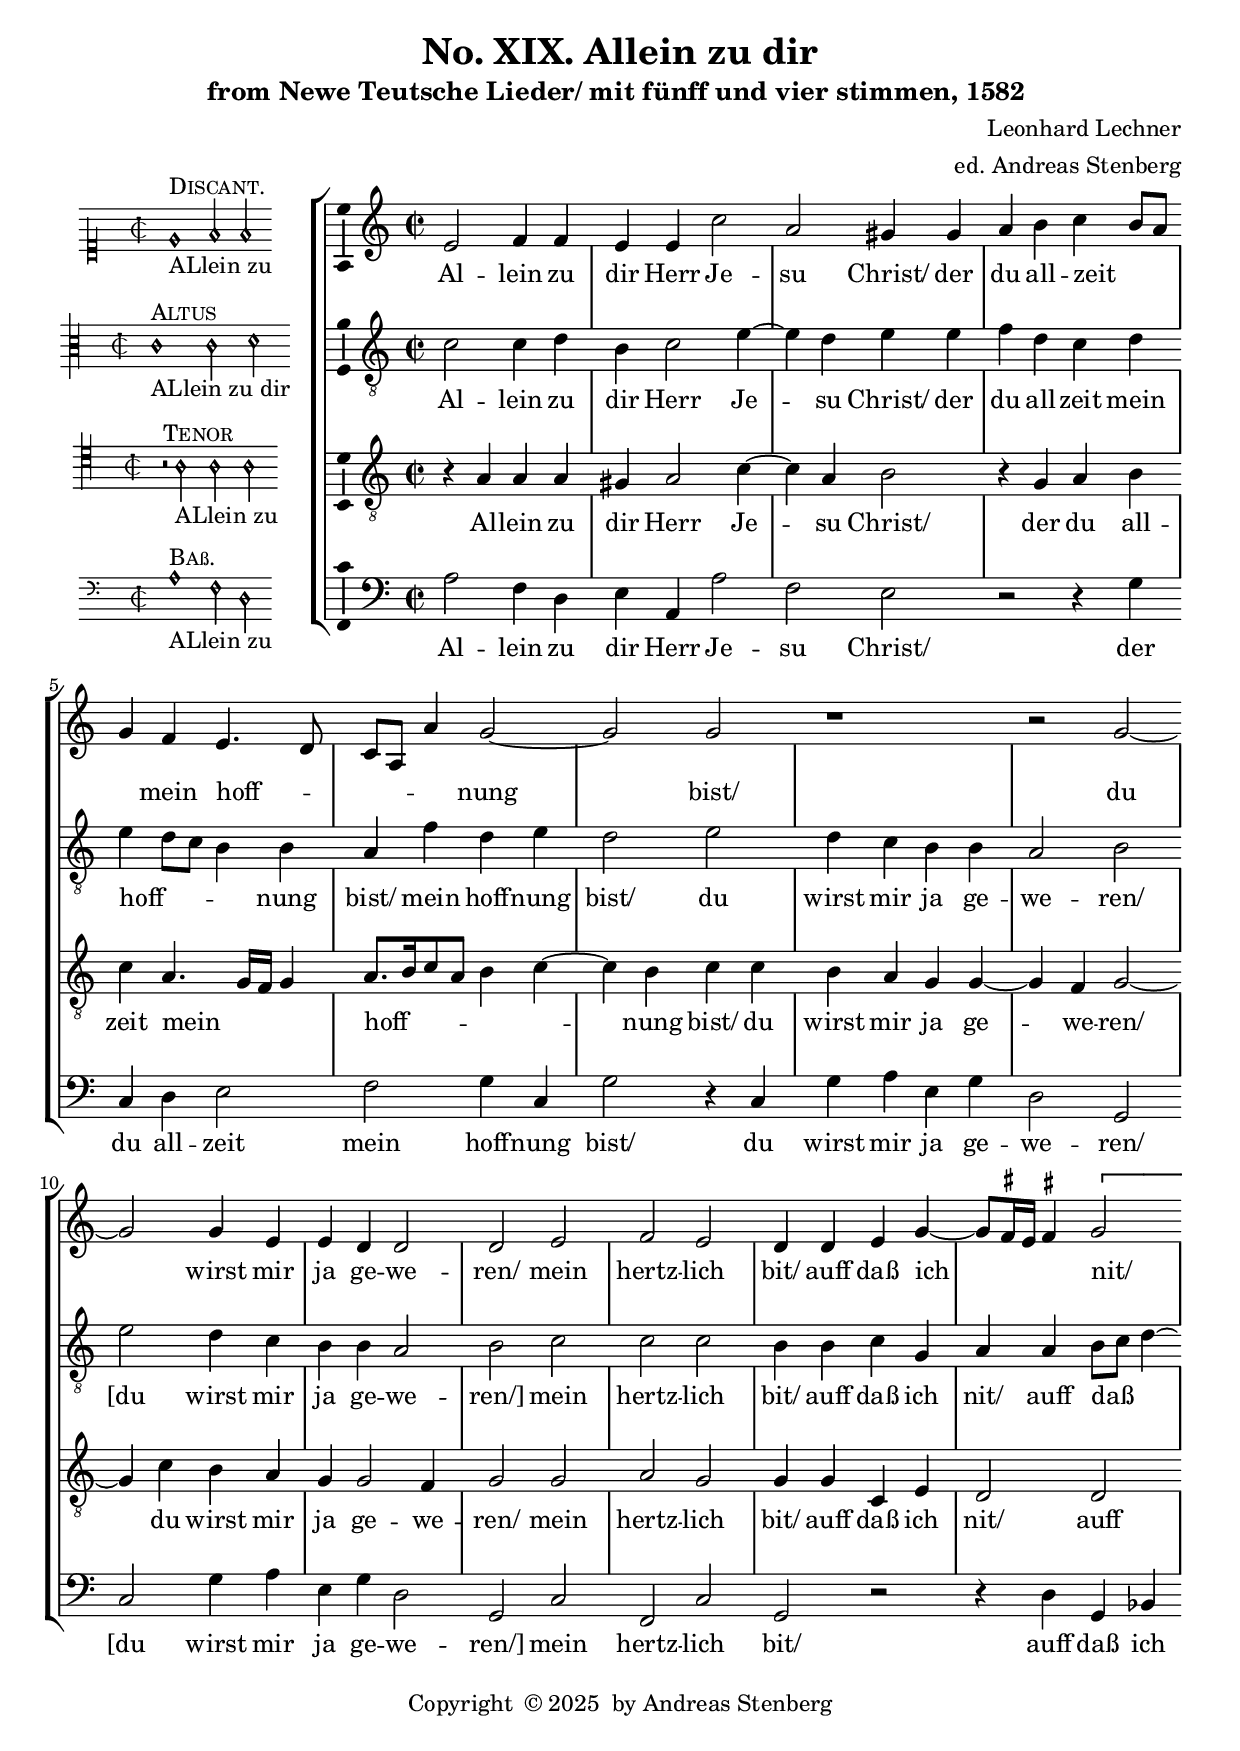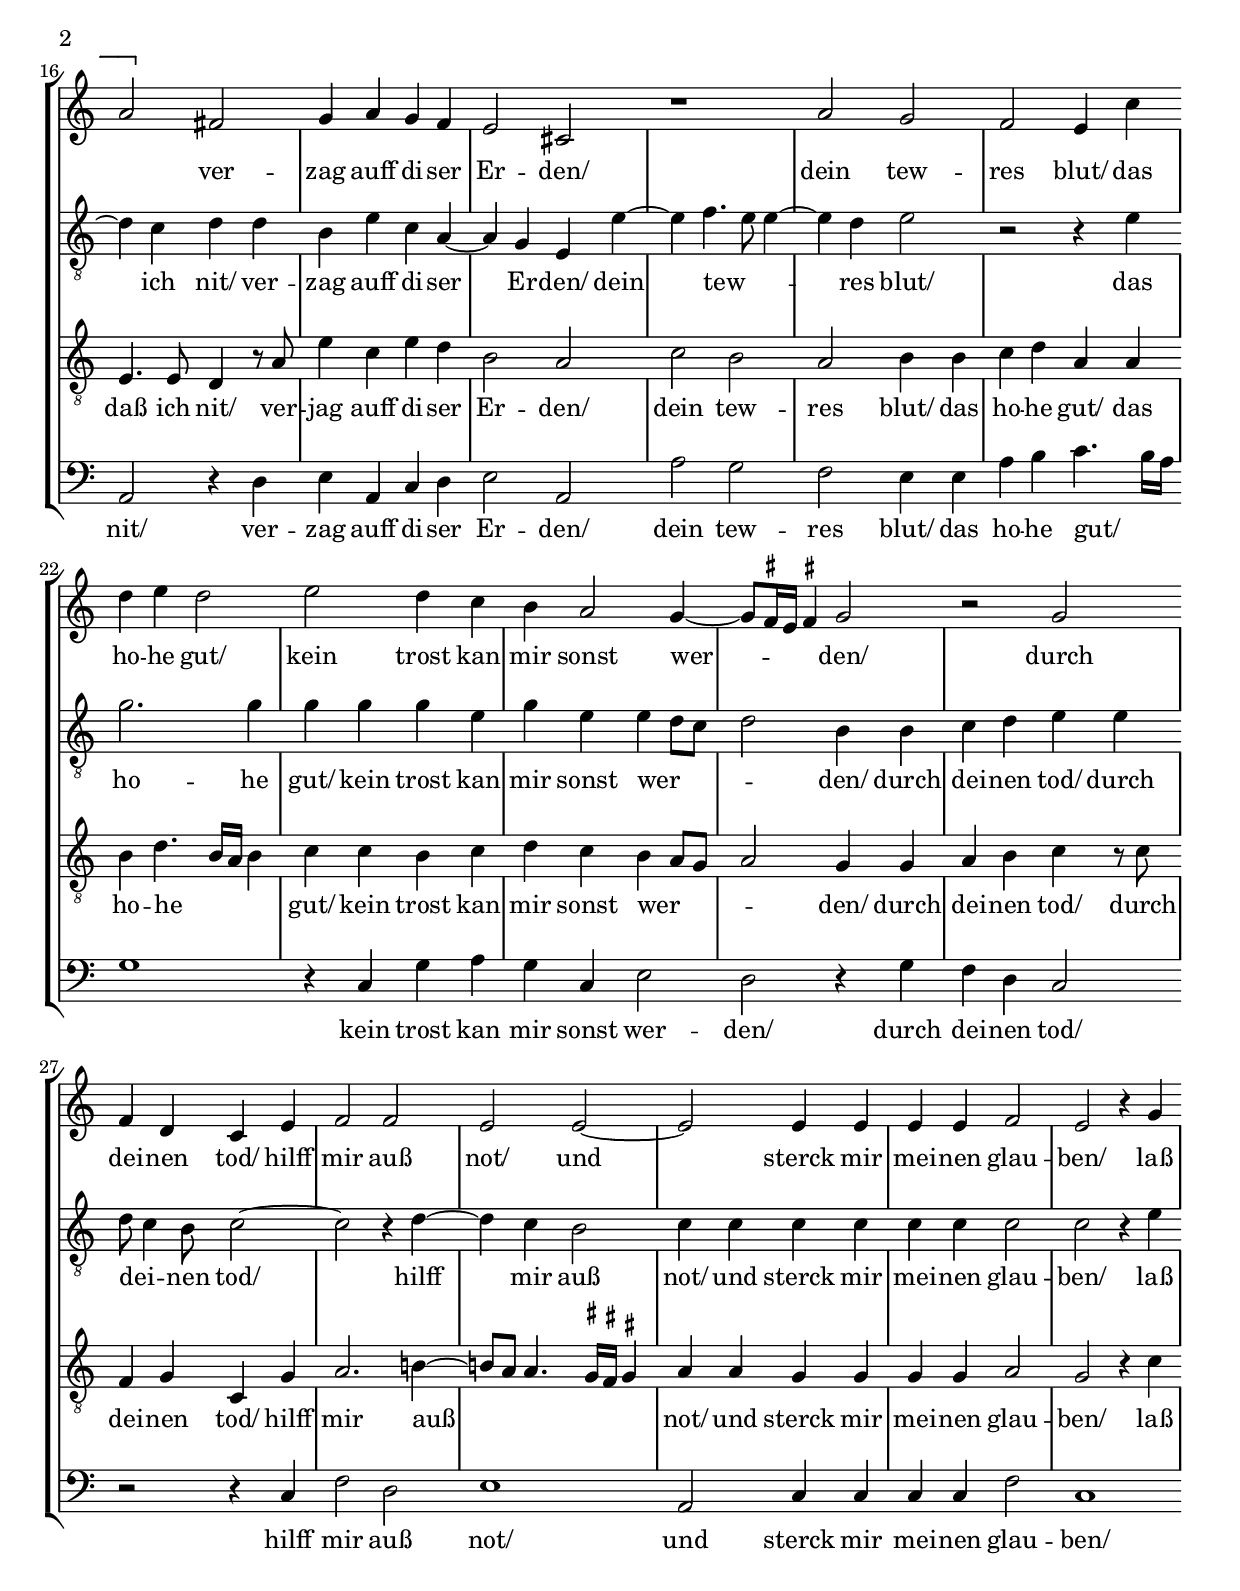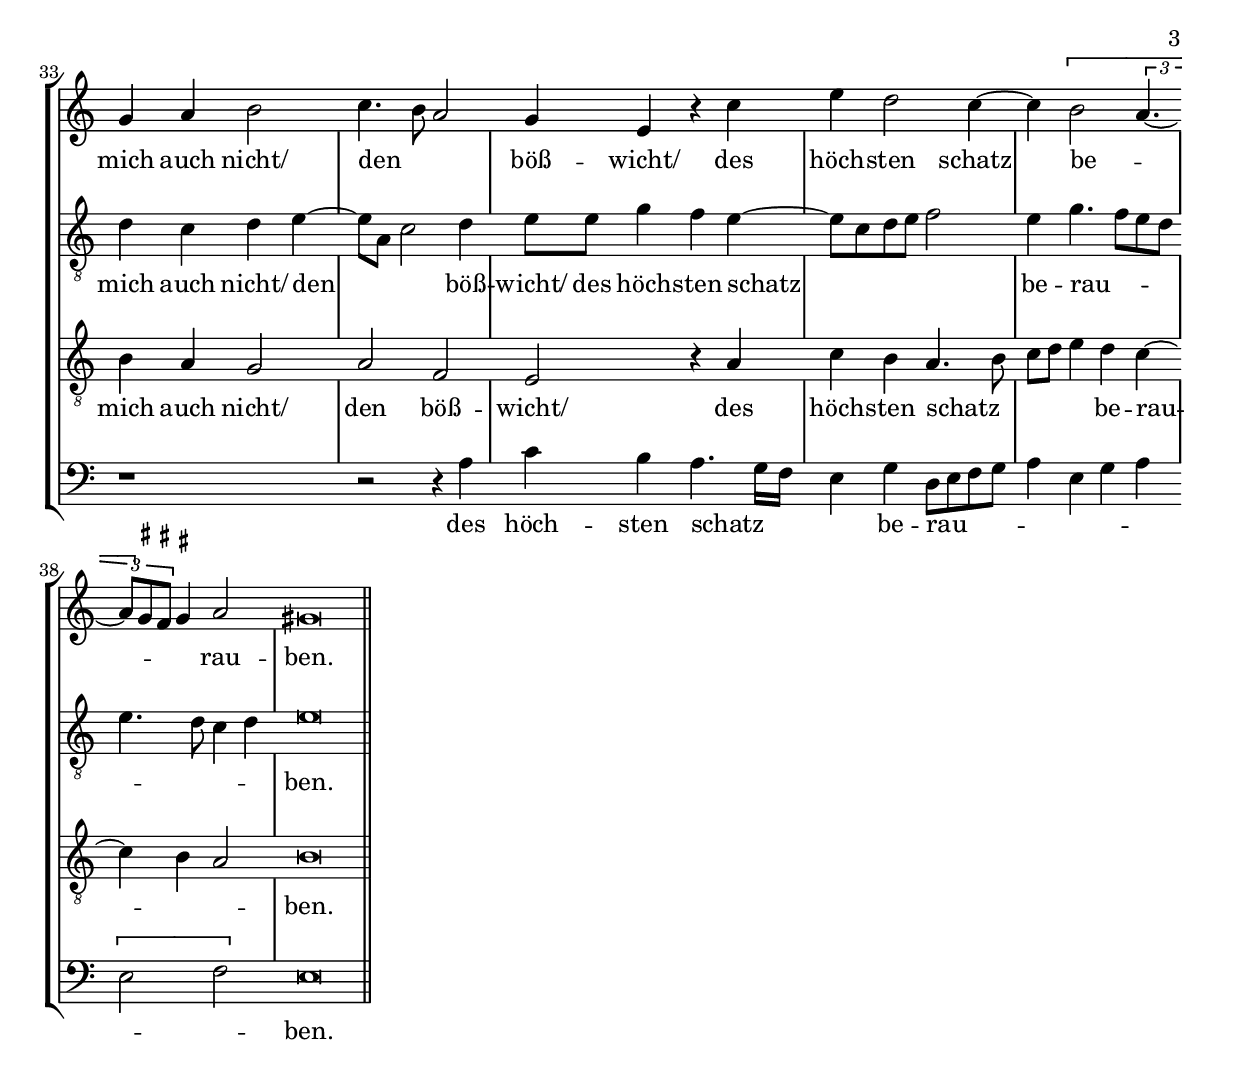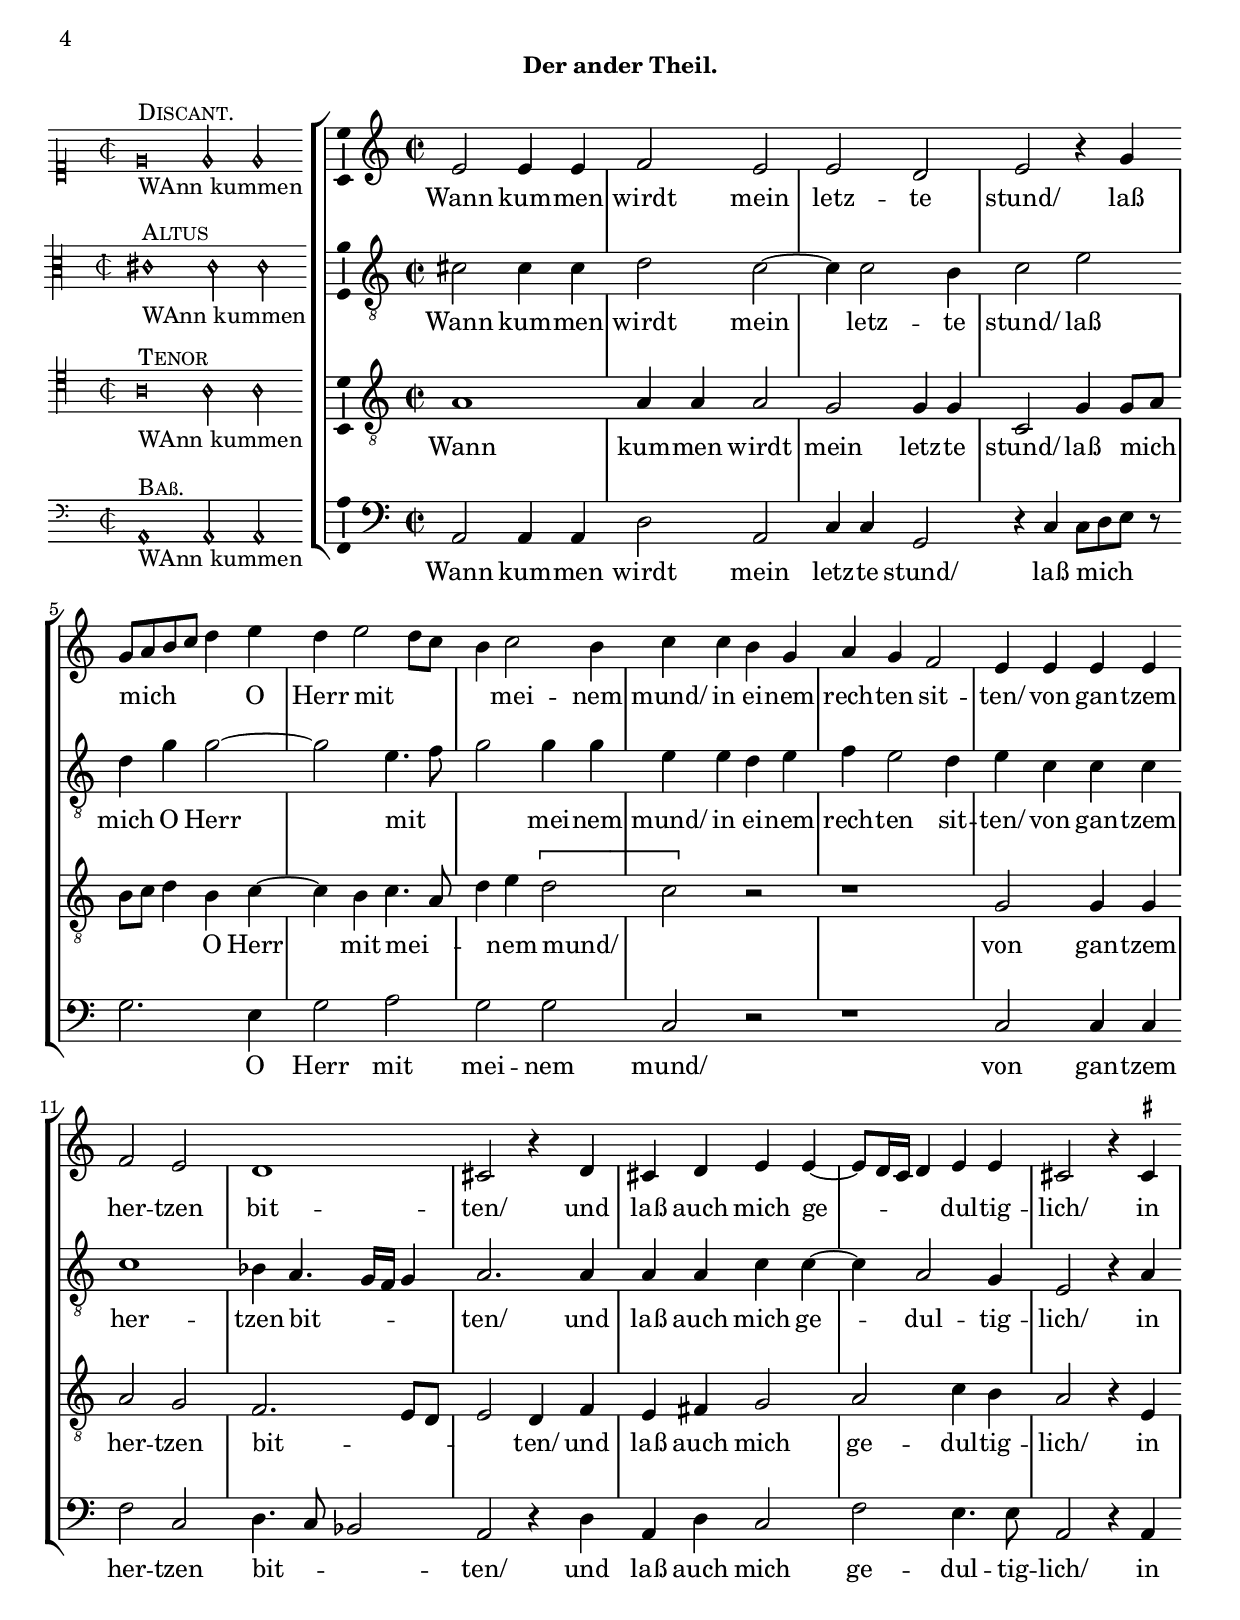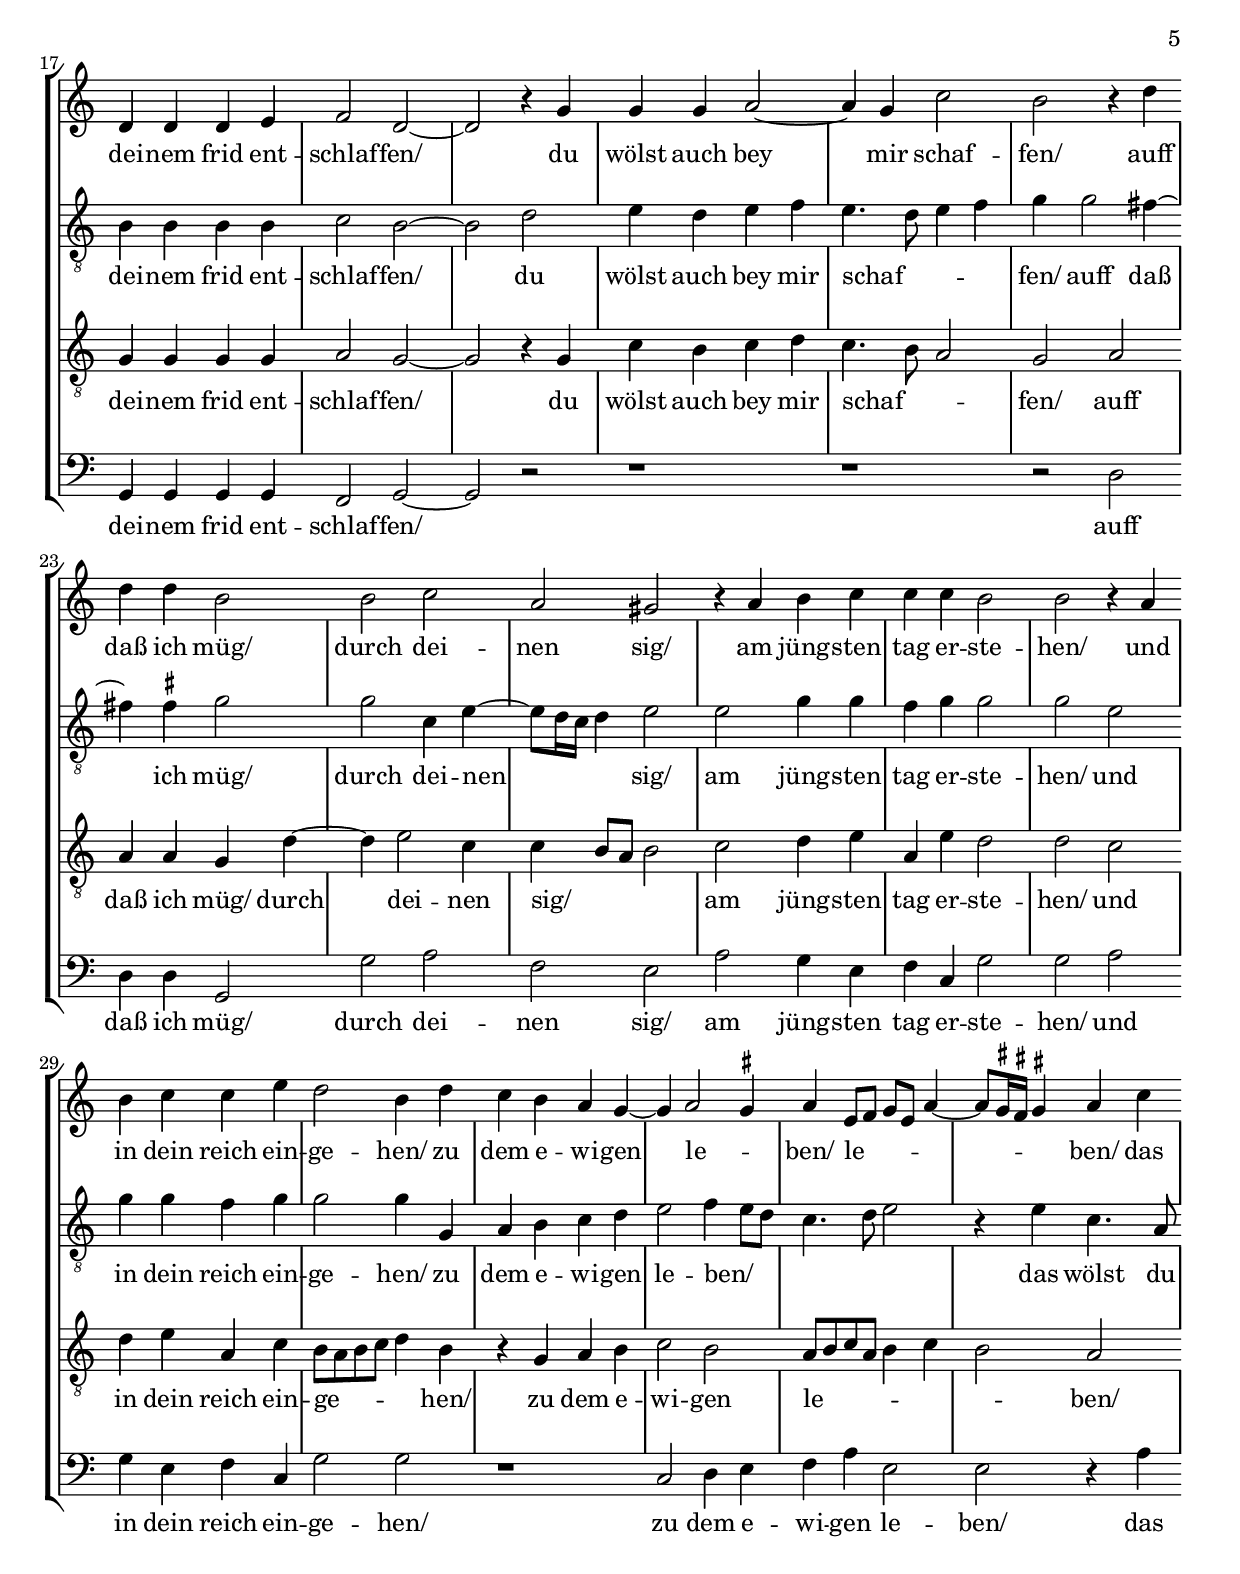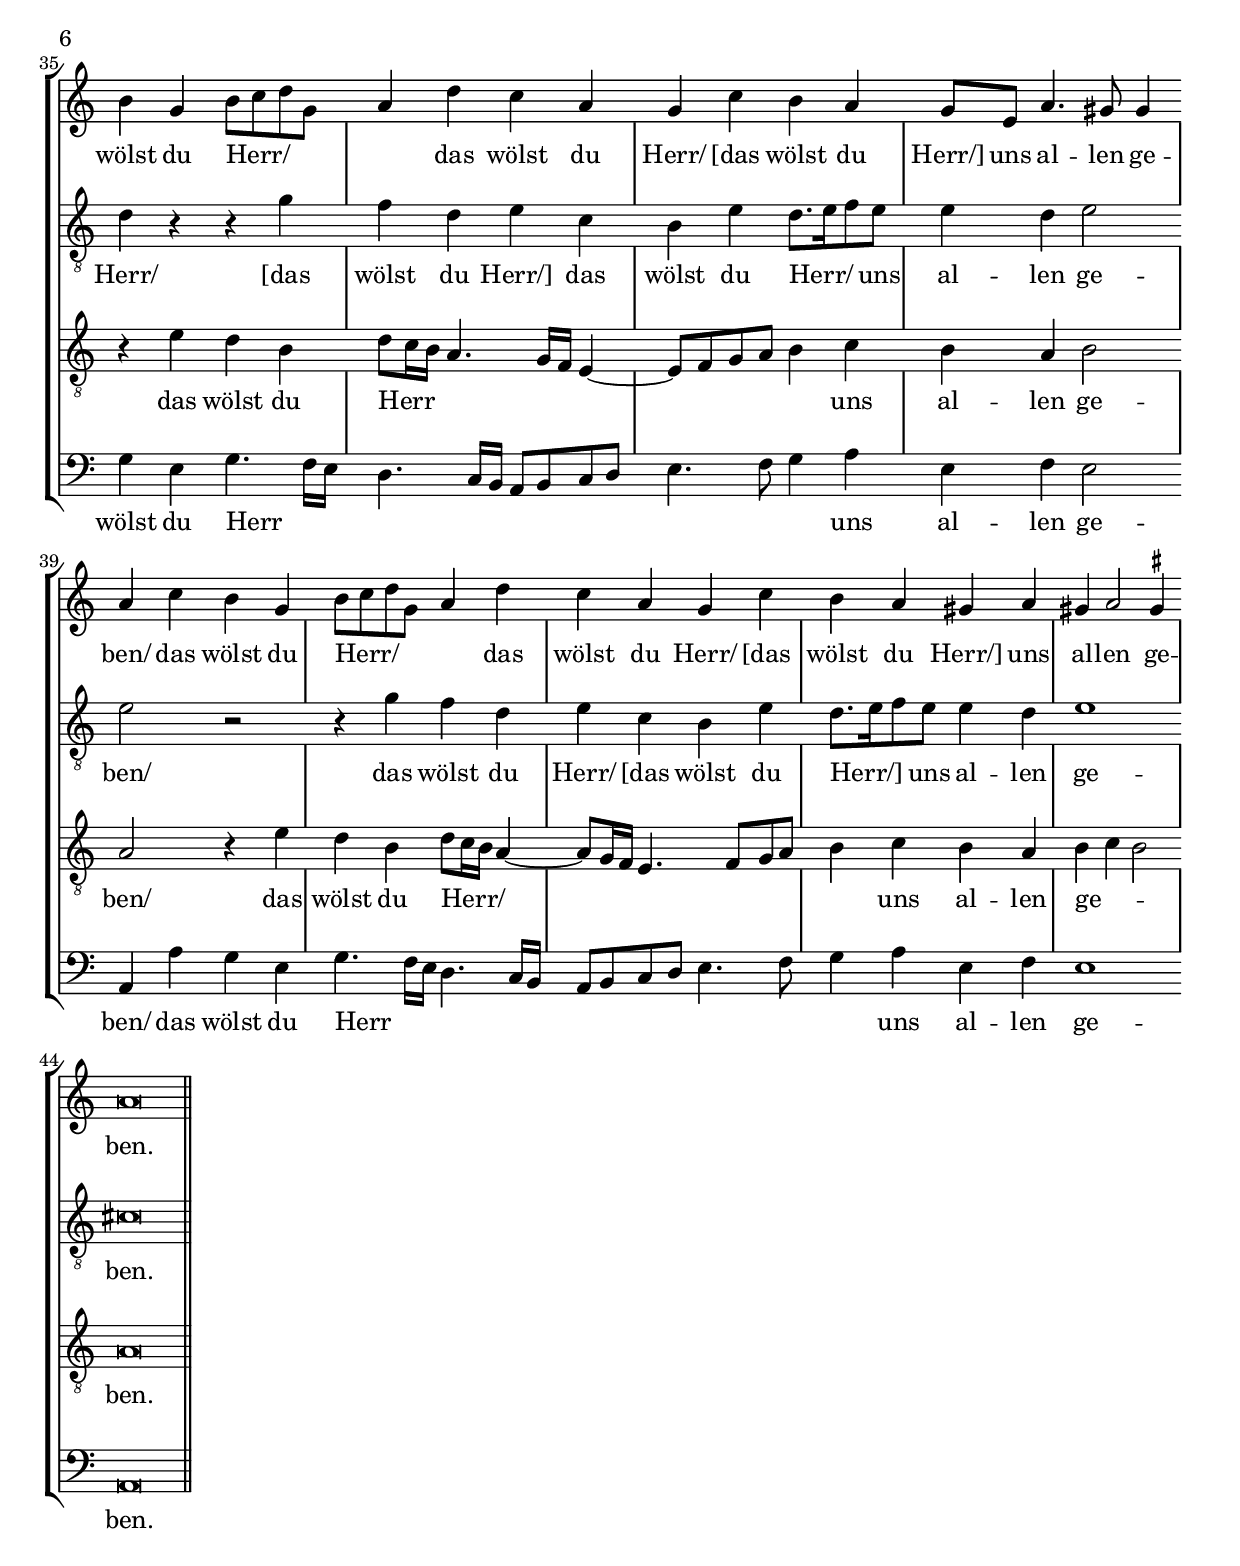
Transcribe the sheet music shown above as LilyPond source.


%%%%%%%%%%%%%%%%%%%%%%%%%%%%%%%%%%%%%%%%%%%%%%%%%%%%%%%%%%%%%%%%%%%
% This is a template based on the usual four part choir templater %
% where the voices have common lyrics at the the start but split  %
% to separate lyrics after a while.				  %
% This template is modyfied by AS from the one in the lilypond    %
% documentation.						  %
% This template is to be used for instance for fairly simple      %
% settings where the stanzas are set homophonicaly but twhere the %
% Chorus contains polyphony that require separate underlay for    %
% the different voices.						  %
%%%%%%%%%%%%%%%%%%%%%%%%%%%%%%%%%%%%%%%%%%%%%%%%%%%%%%%%%%%%%%%%%%%
\version "2.18.0"
\include "deutsch.ly"
#(append! supported-clefs '(("mensural-f3" . ("clefs.mensural.f" 0 0))))
#(append! supported-clefs '(("mensural-f1" . ("clefs.mensural.f" 4 0))))
#(append! supported-clefs '(("mensural-f2" . ("clefs.mensural.f" -2 0))))
#(append! supported-clefs '(("petrucci-g3" . ("clefs.petrucci.g" 0 1))))
#(append! supported-clefs '(("petrucci-c5" . ("clefs.petrucci.g" 5 5))))

#(define ((double-time-signature glyph a b) grob)
   (grob-interpret-markup grob
          (markup #:override '(baseline-skip . 2.5) #:number
                  (#:line ((markup (#:fontsize 4 #:musicglyph glyph))
                           (#:fontsize -1 #:column (a b)))))))

ficta = \once \set suggestAccidentals =##t

\header {
  title = \markup {
    \center-column {
      "No. XIX. Allein zu dir"
      \vspace #0.5
    }
  }
  subtitle =  "from Newe Teutsche Lieder/ mit fünff und vier stimmen, 1582 "
  composer = "Leonhard Lechner"
  arranger = "ed. Andreas Stenberg"
  poet = ""
  meter =""
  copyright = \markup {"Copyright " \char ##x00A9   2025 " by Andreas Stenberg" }
}
global = {
  \key c \major
}

sopMusic = \relative c' {

  \set Score.tempoHideNote = ##t
  \tempo 1 = 86
  \time 2/2
  %\set Timing.measureLength = #(ly:make-moment 4/2)
  \override Staff.BarLine.transparent = ##t
  e1 f2 f2
  e2 e2 c'1
  a1 gis2 gis2 
  a2 h2 c2( h4 a4 
  g2) f2 e2.( d4 
  c4 a4 a'2) g\breve
  g1
  
  r\breve
  r1 g\breve
  g2 e2 
  e2 d2 d1
  d1 e1 
  f1 e1 
  d2 d2 e2 g2.(
  \ficta fis8 e8 \ficta fis!2) \[g1(
  a1)\] fis1
  g2 a2 g2 f2
  e1 cis1
  r\breve
  
  a'1 g1
  f1 e2 c'2
  d2 e2 d1
  e1 d2 c2
  h2 a1 g2.(
  \ficta fis8 e8 \ficta fis!2) g1
  r1 g1
  f2 d2 c2 e2
  f1 f1 
  e1
  
  e\breve
  e2 e2
  e2 e2 f1
  e1 r2 g2
  g2 a2 h1
  c2.( h4 a1)
  g2 e2 r2 c'2
  e2 d1 c1
  \[h1( \times 2/3 { a1\] 
  \ficta gis4 \ficta fis4 }  \ficta gis!2) a1
  \cadenzaOn
  gis\longa
  \revert Staff.BarLine.transparent
  \bar "||"
  \cadenzaOff
}
sopWords = \lyricmode {
  Al -- lein zu dir Herr Je -- su Christ/
  der du all -- zeit mein hoff -- nung bist/
  du wirst mir ja ge -- we -- ren/
  mein hertz -- lich bit/ 
  auff daß ich nit/ 
  ver -- zag auff di -- ser Er -- den/
  dein tew -- res blut/
  das ho -- he gut/
  kein trost kan mir sonst wer -- den/
  durch dei -- nen tod/ 
  hilff mir auß not/
  und sterck mir mei -- nen glau -- ben/ 
  laß mich auch nicht/
  den böß -- wicht/
  des höch -- sten schatz be -- rau -- ben.
}

altoMusic = \relative c' {
  \clef "G_8"
  \override Staff.BarLine.transparent = ##t
  c1  c2 d2
  h2 c1 e1
  d2 e2 e2
  f2 d2 c2 d2
  e2( d4 c4 h2) h2 
  a2 f'2
  
  d2 e2
  d1 e1
  d2 c2 h2 h2
  a1 h1
  e1 d2 c2
  h2 h2 a1
  h1 c1
  c1 c1 
  h2 h2 c2 g2 a2 a2
  
  h4( c4 d1) 
  c2 d2 d2
  h2 e2 c2 a1
  g2 e2 e'1
  f2.( e4 e1)
  d2 e1 
  r1 r2 e2
  g1. g2
  g2 g2 g2 e2
  g2 e2
  
  e2( d4 c4 
  d1) h2 h2
  c2 d2 e2 e2
  d4( c2) h4 c\breve
  r2 d1
  c2 h1
  c2 c2 c2 c2
  c2 c2 c1
  c1
  
  r2 e2
  d2 c2 d2 e2.(
  a,4 c1) d2
  e4 e4 g2 f2 e2.(
  c4 d4 e4 f1)
  e2 g2.( f4 e4 d4 
  e2. d4 c2 d2)
  e\longa
  \revert Staff.BarLine.transparent
}
altoWords = \lyricmode {
  Al -- lein zu dir Herr Je -- su Christ/
  der du all -- zeit mein hoff -- nung bist/
  mein hoff -- nung bist/
  du wirst mir ja ge -- we -- ren/
  [du wirst mir ja ge -- we -- ren/]
  mein hertz -- lich bit/ 
  auff daß ich nit/ 
  auff daß ich nit/ 
  ver -- zag auff di -- ser Er -- den/
  dein tew -- res blut/
  das ho -- he gut/
  kein trost kan mir sonst wer -- den/
  durch dei -- nen tod/ 
  durch dei -- nen tod/ 
  hilff mir auß not/
  und sterck mir mei -- nen glau -- ben/ 
  laß mich auch nicht/
  den böß -- wicht/
  des höch -- sten schatz be -- rau -- ben. 
}

tenorMusic = \relative c' {
  \clef "G_8"
  \override Staff.BarLine.transparent = ##t
  r2 a2 a2 a2
  gis2 a1 c1
  a2 h1
  r2 g2 a2 h2
  c2 a2.( g8 f8 g2)
  a4.( h8 c4 a4 h2 c1)
  h2
  
  c2 c2 
  h2 a2 g2 g1
  f2 g1.
  c2 h2 a2
  g2 g1 f2
  g1 g1 
  a1 g1 
  g2 g2 c,2 e2
  d1 d1 
  e2. e4
  
  d2 r4 a'4
  e'2 c2 e2 d2
  h1 a1
  c1 h1
  a1 h2 h2
  c2 d2 a2 a2
  h2 d2.( h8 a8 h2)
  c2 c2  h2 c2
  d2 c2
  
  h2( a4 g4
  a1) g2 g2 
  a2 h2 c2 r4 c4
  f,2 g2 c,2 g'2
  a1. h!2.( 
  a4 a2. \ficta gis8 \ficta fis8 \ficta gis!2) 
  a2 a2 g2 g2
  g2 g2
  
  a1
  g1 r2 c2
  h2 a2 g1
  a1 f1
  e1 r2 a2
  c2 h2 a2.( h4
  c4 d4 e2) d2 c1(
  h2 a1)
  h\longa
   \revert Staff.BarLine.transparent
}
tenorWords = \lyricmode {
  Al -- lein zu dir Herr Je -- su Christ/
  der du all -- zeit mein hoff -- nung bist/
  du wirst mir ja ge -- we -- ren/
  du wirst mir ja ge -- we -- ren/
  mein hertz -- lich bit/ 
  auff daß ich nit/ 
  auff daß ich nit/ 
  ver -- jag auff di -- ser Er -- den/
  dein tew -- res blut/
  das ho -- he gut/
  das ho -- he gut/
  kein trost kan mir sonst wer -- den/
  durch dei -- nen tod/ 
  durch dei -- nen tod/ 
  hilff mir auß not/
  und sterck mir mei -- nen glau -- ben/ 
  laß mich auch nicht/
  den böß -- wicht/
  des höch -- sten schatz be -- rau -- ben. 
}

bassMusic = \relative c' {
  \override Staff.BarLine.transparent = ##t
  a1 f2 d2
  e2 a,2 a'1
  f1 e1 
  r1 r2 g2
  c,2 d2 e1
  f1 g2 c,2
  g'1 r2 c,2 
  g'2 a2
  
  e2 g2
  d1 g,1
  c1 g'2 a2
  e2 g2 d1
  g,1 c1
  f,1 c'1
  g1 r1
  r2 d'2 g,2 b2
  a1 r2 d2
  e2 a,2 c2 d2 
  e1 a,1 
  a'1 g1
  
  f1 e2 e2
  a2 h2 c2.( h8 a8 
  g\breve)
  r2 c,2 g'2 a2
  g2 c,2 e1
  d1 r2 g2 
  f2 d2 c1
  r1 r2 c2
  f1 d1 
  e\breve
  a,1 
  
  c2 c2
  c2 c2 f1
  c\breve 
  r\breve 
  r1 r2 a'2
  c2 h2 a2.( g8 f8 
  e2) g2 d4( e4 f4 g4
  a2 e2 g2 a2
  \[e1 f1)\]
  e\longa
  \revert Staff.BarLine.transparent
}
bassWords = \lyricmode {
  Al -- lein zu dir Herr Je -- su Christ/
  der du all -- zeit mein hoff -- nung bist/
  du wirst mir ja ge -- we -- ren/
  [du wirst mir ja ge -- we -- ren/]
  mein hertz -- lich bit/ 
  auff daß ich nit/ 
  ver -- zag auff di -- ser Er -- den/
  dein tew -- res blut/
  das ho -- he gut/
  kein trost kan mir sonst wer -- den/
  durch dei -- nen tod/ 
  hilff mir auß not/
  und sterck mir mei -- nen glau -- ben/ 
  des höch -- sten schatz be -- rau -- ben.
}

incipitDiscantus = \markup {
  \score {
    {
      %      \set Staff.instrumentName = #"Tenor "
      \override NoteHead.style = #'petrucci
      \override Rest.style = #'neomensural
      \override Staff.TimeSignature.style = #'mensural
      \cadenzaOn
      \clef "petrucci-c1"
      \key c \major
      \time 2/2

      e'1^\markup { \smallCaps"Discant."} _"ALlein zu"
      f'2 f'2
    }
    \layout {
      \context {
        \Voice
        \remove "Ligature_bracket_engraver"
        \consists "Mensural_ligature_engraver"
      }
      line-width = 4.5\cm
    }
  }
}


incipitAltus = \markup {
  \score {
    {
      %      \set Staff.instrumentName = #"Tenor "
      \override NoteHead.style = #'petrucci
      \override Rest.style = #'neomensural
      \override Staff.TimeSignature.style = #'mensural
      \cadenzaOn
      \clef "petrucci-c3"
      \key c \major
      \time 2/2
      c'1^\markup \smallCaps"Altus"
      _"ALlein zu dir" c'2 d'2
    }
    \layout {
      \context {
        \Voice
        \remove "Ligature_bracket_engraver"
        \consists "Mensural_ligature_engraver"
      }
      line-width = 4.5\cm
    }
  }
}


incipitTenor = \markup {
  \score {
    {
      %      \set Staff.instrumentName = #"Tenor "
      \override NoteHead.style = #'petrucci
      \override Rest.style = #'neomensural
      \override Staff.TimeSignature.style = #'mensural
      \cadenzaOn
      \clef "petrucci-c4"
      \key c \major
      \time 2/2
      a2 \rest ^\markup \smallCaps"Tenor"
      a2_"ALlein zu" a2 a2 
    }
    \layout {
      \context {
        \Voice
        \remove "Ligature_bracket_engraver"
        \consists "Mensural_ligature_engraver"
      }
      line-width = 5.0\cm
    }
  }
}

incipitBassus = \markup {
  \score {
    {
      %      \set Staff.instrumentName = #"Tenor "
      \override NoteHead.style = #'petrucci
      \override Rest.style = #'neomensural
      \override Staff.TimeSignature.style = #'mensural
      \cadenzaOn
      \clef "mensural-f"
      \key c \major
      \time 2/2
      a1^\markup \smallCaps"Baß."
       _"ALlein zu"
      f2 d2
    }
    \layout {
      \context {
        \Voice
        \remove "Ligature_bracket_engraver"
        \consists "Mensural_ligature_engraver"
      }
      line-width = 4.5\cm
    }
  }
}


\score {
  \shiftDurations #1 #0
  <<
    \new StaffGroup \with {
      \override VerticalAxisGroup.staff-staff-spacing = #'((basic-distance . 12))
    } <<
      \new Staff = treble <<
        \set Staff.instrumentName = \incipitDiscantus
        \new Voice = "sopranos" {
          \set  Staff.midiInstrument ="choir aahs"
          %	\voiceOne
          << \global \sopMusic >>
        }
      >>
      \new Lyrics = sopranos { s1 }

      \new Staff = "medius" <<
        \set Staff.instrumentName = \incipitAltus

        \new Voice = "altos" {
          %	\voiceTwo
          \set  Staff.midiInstrument ="choir aahs"
          << \global \altoMusic >>
        }
      >>

      \new Lyrics = "altos" { s1 }
      
      \new Staff = tenors <<
        \set Staff.instrumentName = \incipitTenor

        \clef "treble"
        \new Voice = "tenors" {
          \set  Staff.midiInstrument ="choir aahs"
          %	\voiceOne
          << \global \tenorMusic >>
        }
      >>
      \new Lyrics = "tenors" { s1 }
      
      \new Staff ="basses" {
        \set Staff.instrumentName = \incipitBassus

        \new Voice = "basses" {
          \set  Staff.midiInstrument ="choir aahs"
          \clef "bass"
          %	\voiceTwo
          << \global \bassMusic >>
        }
      }
    >>
    \new Lyrics = basses { s1 }

    \context Lyrics = sopranos \lyricsto sopranos \sopWords
    
    \context Lyrics = altos \lyricsto altos \altoWords
    
    \context Lyrics = tenors \lyricsto tenors \tenorWords
        
    \context Lyrics = basses \lyricsto basses \bassWords
  >>
  \layout {
      \context {
    \Lyrics
    \name AltLyrics
    \alias Lyrics
    \override StanzaNumber.font-series = #'medium
    \override LyricText.font-shape = #'italic
    \override LyricText.color = #(x11-color 'grey20)
  }
  \context {
    \StaffGroup
    \accepts AltLyrics
  }

    \context {
      \Score
      % no bars in staves
      %      \override BarLine.transparent = ##t

    }
    % the next three instructions keep the lyrics between the bar lines
    \context {
      \Lyrics
      \consists "Bar_engraver"
      \override BarLine.transparent = ##t
    }
    \context {
      \StaffGroup
      \consists "Separating_line_group_engraver"
    }
    \context {
      \Voice
      % no slurs
      \override Slur.transparent = ##t
      % Comment in the below "\remove" command to allow line
      % breaking also at those barlines where a note overlaps
      % into the next bar.  The command is commented out in this
      % short example score, but especially for large scores, you
      % will typically yield better line breaking and thus improve
      % overall spacing if you comment in the following command.
      %\remove "Forbid_line_break_engraver"
      \remove Note_heads_engraver
      \consists Completion_heads_engraver
      \remove Rest_engraver
      \consists Completion_rest_engraver
      
      \consists Ambitus_engraver
    }
    indent = 4.5\cm
  }
%  \midi {}
}

%% Der ander Theil

IIglobal = {
  \key c \major
}

IIsopMusic = \relative c' {

  \set Score.tempoHideNote = ##t
  \tempo 1 = 86
  \time 2/2
  %\set Timing.measureLength = #(ly:make-moment 4/2)
  \override Staff.BarLine.transparent = ##t
  e1 e2 e2
  f1 e1
  e1 d1
  e1 r2 g2 
  g4( a4 h4 c4 d2) e2
  d2 e1( d4 c4 
  h2) c1 h2
  
  c2 c2 h2 g2
  a2 g2 f1
  e2 e2 e2 e2
  f1 e1 
  d\breve
  cis1 r2 d2
  cis2 d2 e2 e2.(
  d8 c8 d2) e2 e2
  cis1 r2 \ficta cis!2
  
  d2 d2 d2 e2
  f1 d\breve
  r2 g2
  g2 g2 a1. 
  g2 c1 
  h1 r2 d2
  d2 d2 h1
  h1 c1
  a1 gis1 
  r2 a2 h2 c2
  
  c2 c2 h1
  h1 r2 a2
  h2 c2 c2 e2
  d1 h2 d2
  c2 h2 a2 g1
  a1( \ficta gis2) 
  a2 e4( f4 g4 e4 a2.
  \ficta gis8 \ficta fis8 \ficta gis!2) a2 c2
  h2 g2 h4( c4 d4 g,4
  
  a2) d2 c2 a2
  g2 c2 h2 a2
  g4 e4 a2. gis4 gis2
  a2 c2 h2 g2 
  h4( c4 d4 g,4 a2) d2 
  c2 a2 g2 c2 
  h2 a2 gis2 a2
  gis2 a1 \ficta gis!2
  \cadenzaOn
  a\longa  
  \revert Staff.BarLine.transparent
  \bar "||"
  \cadenzaOff
}
IIsopWords = \lyricmode {
  Wann kum -- men wirdt mein letz -- te stund/
  laß mich  O Herr mit mei -- nem mund/
  in ei -- nem rech -- ten sit -- ten/ 
  von gan -- tzem her -- tzen bit -- ten/
  und laß auch mich ge -- dul -- tig -- lich/
  in dei -- nem frid ent -- schlaf -- fen/
  du wölst auch bey mir schaf -- fen/ 
  auff daß ich müg/
  durch dei -- nen sig/
  am jüng -- sten tag er -- ste -- hen/
  und in dein reich ein -- ge -- hen/
  zu dem e -- wi -- gen le -- ben/
  le -- ben/
  das wölst du Herr/
  das wölst du Herr/
  [das wölst du Herr/] 
  uns al -- len ge -- ben/
  das wölst du Herr/
  das wölst du Herr/
  [das wölst du Herr/] 
  uns al -- len ge -- ben.
}

IIaltoMusic = \relative c' {
  \clef "G_8"
  \override Staff.BarLine.transparent = ##t
  cis1 cis2 cis2
  d1 c1.
  c1 h2 c1
  e1 d2 g2
  g\breve 
  e2.( f4 g1)
  g2 g2 e2 e2 
  d2 e2
  
   f2 e1 d2
   e2 c2 c2 c2
   c\breve
   b2 a2.( g8 f8 g2)
   a1. a2 
   a2 a2 c2 c1
   a1 g2
   e1 r2 a2
   h2 h2 
   
   h2 h2
   c1 h\breve
   d1
   e2 d2 e2 f2
   e2.( d4 e2 f2)
   g2 g1 fis1
   \ficta fis2 g1 
   g1
   
   c,2 e2.(
   d8 c8 d2)
   e1 e1
   g2 g2
   
   f2 g2 
   g1 g1 
   e1 g2 g2
   f2 g2 g1
   g2 g,2 a2 h2 
   c2 d2 e1
   f2( e4 d4 c2. d4
   e1) r2 e2
   c2. a4 d2 r2
   r2 g2
   
   f2 d2 e2 c2
   h2 e2 d4.( e8 f4) e4
   e2 d2 e1
   e1 r1
   r2 g2 f2 d2
   e2 c2 h2 e2
   d4.( e8 f4) e4 e2 d2
   e\breve
   cis\longa
  \revert Staff.BarLine.transparent
}
IIaltoWords = \lyricmode {
  Wann kum -- men wirdt mein letz -- te stund/
  laß mich  O Herr mit mei -- nem mund/
  in ei -- nem rech -- ten sit -- ten/ 
  von gan -- tzem her -- tzen bit -- ten/
  und laß auch mich ge -- dul -- tig -- lich/
  in dei -- nem frid ent -- schlaf -- fen/
  du wölst auch bey mir schaf -- fen/ 
  auff daß ich müg/
  durch dei -- nen sig/
  am jüng -- sten tag er -- ste -- hen/
  und in dein reich ein -- ge -- hen/
  zu dem e -- wi -- gen le -- ben/
  das wölst du Herr/
  [das wölst du Herr/] 
  das wölst du Herr/
  uns al -- len ge -- ben/
  das wölst du Herr/
  [das wölst du Herr/] 
  uns al -- len ge -- ben. 
}

IItenorMusic = \relative c' {
  \clef "G_8"
  \override Staff.BarLine.transparent = ##t
  a\breve 
  a2 a2 a1
  g1 g2 g2 
  c,1 g'2 g4( a4 
  h4 c4 d2) h2 c1
  h2 c2.( a4 
  d2) e2 \[d1(
  c1)\]
  
  r1
  r\breve
  g1 g2 g2
  a1 g1
  f1.( e4 d4 
  e1) d2 f2
  e2 fis2 g1
  a1 c2 h2 
  a1 r2 e2
  g2 g2 g2 g2
  a1 g\breve
  r2 g2
  
  c2 h2 c2 d2 
  c2.( h4 a1) 
  g1 a1 
  a2 a2 g2 d'1
  e1 c2 
  c2( h4 a4 h1) 
  c1 d2 e2 
  a,2 e'2 d1
  d1 c1
  
  d2 e2 a,2 c2 
  h4( a4 h4 c4 d2) h2 
  r2 g2 a2 h2
  c1 h1 
  a4( h4 c4 a4 h2 c2 
  h1) a1 
  r2 e'2 d2 h2
  d4( c8 h8 a2. g8 f8 e2.
  f4 g4 a4
  
  h2) c2
  h2 a2 h1
  a1 r2 e'2
  d2 h2 d4( c8 h8 a2.
  g8 f8 e2. f4 g4 a4 
  h2) c2 h2 a2 
  h2( c2 h1)
  a\longa
  
   \revert Staff.BarLine.transparent
}
IItenorWords = \lyricmode {
  Wann kum -- men wirdt mein letz -- te stund/
  laß mich  O Herr mit mei -- nem mund/
  %in ei -- nem rech -- ten sit -- ten/ 
  von gan -- tzem her -- tzen bit -- ten/
  und laß auch mich ge -- dul -- tig -- lich/
  in dei -- nem frid ent -- schlaf -- fen/
  du wölst auch bey mir schaf -- fen/ 
  auff daß ich müg/
  durch dei -- nen sig/
  am jüng -- sten tag er -- ste -- hen/
  und in dein reich ein -- ge -- hen/
  zu dem e -- wi -- gen le -- ben/
  das wölst du Herr
  uns al -- len ge -- ben/
  das wölst du Herr/
  uns al -- len ge -- ben. 
}

IIbassMusic = \relative c {
  \override Staff.BarLine.transparent = ##t
  a1 a2 a2
  d1 a1
  c2 c2 g1
  r2 c2 c4( d4 e4 r4 
  g1.) e2
  g1 a1 
  g1 g1
  c,1
  
  r1
  r\breve
  c1 c2 c2
  f1 c1
  d2.( c4 b1)
  a1 r2 d2
  a2 d2 c1
  f1 e2. e4
  a,1 r2 a2
  g2 g2 g2 g2
  f1 g\breve
  r1
  
  r\longa
  r1 d'1
  d2 d2 g,1
  g'1 a1
  f1 e1 
  a1 g2 e2
  f2 c2 g'1
  g1 a1
  g2 e2 f2 c2
  g'1 g1
  r\breve
  c,1 d2 e2
  
  f2 a2 e1
  e1 r2 a2
  g2 e2 g2.( f8 e8
  d2. c8 h8 a4 h4 c4 d4 
  e2. f4 g2) a2
  e2 f2 e1
  a,2 a'2 g2 e2
  g2.( f8 e8
  
  d2. c8 h8
  a4 h4 c4 d4 e2. f4
  g2) a2 e2 f2 
  e\breve
  a,\longa
  
  \revert Staff.BarLine.transparent
}
IIbassWords = \lyricmode {
  Wann kum -- men wirdt mein letz -- te stund/
  laß mich  O Herr mit mei -- nem mund/
  %in ei -- nem rech -- ten sit -- ten/ 
  von gan -- tzem her -- tzen bit -- ten/
  und laß auch mich ge -- dul -- tig -- lich/
  in dei -- nem frid ent -- schlaf -- fen/
  %du wölst auch bey mir schaf -- fen/ 
  auff daß ich müg/
  durch dei -- nen sig/
  am jüng -- sten tag er -- ste -- hen/
  und in dein reich ein -- ge -- hen/
  zu dem e -- wi -- gen le -- ben/
  das wölst du Herr 
  uns al -- len ge -- ben/
  das wölst du Herr 
  uns al -- len ge -- ben.
}

incipitDiscantus = \markup {
  \score {
    {
      %      \set Staff.instrumentName = #"Tenor "
      \override NoteHead.style = #'petrucci
      \override Rest.style = #'neomensural
      \override Staff.TimeSignature.style = #'mensural
      \cadenzaOn
      \clef "petrucci-c1"
      \key c \major
      \time 2/2

      e'\breve^\markup { \smallCaps"Discant."} _"WAnn kummen"
      e'2 e'2 
    }
    \layout {
      \context {
        \Voice
        \remove "Ligature_bracket_engraver"
        \consists "Mensural_ligature_engraver"
      }
      line-width = 4.5\cm
    }
  }
}


incipitAltus = \markup {
  \score {
    {
      %      \set Staff.instrumentName = #"Tenor "
      \override NoteHead.style = #'petrucci
      \override Rest.style = #'neomensural
      \override Staff.TimeSignature.style = #'mensural
      \cadenzaOn
      \clef "petrucci-c3"
      \key c \major
      \time 2/2
      cis'1^\markup \smallCaps"Altus"
      _"WAnn kummen" cis'2 cis'2
    }
    \layout {
      \context {
        \Voice
        \remove "Ligature_bracket_engraver"
        \consists "Mensural_ligature_engraver"
      }
      line-width = 4.5\cm
    }
  }
}


incipitTenor = \markup {
  \score {
    {
      %      \set Staff.instrumentName = #"Tenor "
      \override NoteHead.style = #'petrucci
      \override Rest.style = #'neomensural
      \override Staff.TimeSignature.style = #'mensural
      \cadenzaOn
      \clef "petrucci-c4"
      \key c \major
      \time 2/2
      a\breve ^\markup \smallCaps"Tenor"
      _"WAnn kummen" a2 a2 
    }
    \layout {
      \context {
        \Voice
        \remove "Ligature_bracket_engraver"
        \consists "Mensural_ligature_engraver"
      }
      line-width = 5.0\cm
    }
  }
}

incipitBassus = \markup {
  \score {
    {
      %      \set Staff.instrumentName = #"Tenor "
      \override NoteHead.style = #'petrucci
      \override Rest.style = #'neomensural
      \override Staff.TimeSignature.style = #'mensural
      \cadenzaOn
      \clef "mensural-f"
      \key c \major
      \time 2/2
      a,1^\markup \smallCaps"Baß."
      _"WAnn kummen"
      a,2 a,2
    }
    \layout {
      \context {
        \Voice
        \remove "Ligature_bracket_engraver"
        \consists "Mensural_ligature_engraver"
      }
      line-width = 4.5\cm
    }
  }
}


\score {
  \shiftDurations #1 #0
  <<
    \new StaffGroup \with {
      \override VerticalAxisGroup.staff-staff-spacing = #'((basic-distance . 12))
    } <<
      \new Staff = treble <<
        \set Staff.instrumentName = \incipitDiscantus
        \new Voice = "sopranos" {
          \set  Staff.midiInstrument ="choir aahs"
          %	\voiceOne
          << \IIglobal \IIsopMusic >>
        }
      >>
      \new Lyrics = sopranos { s1 }

      \new Staff = "medius" <<
        \set Staff.instrumentName = \incipitAltus

        \new Voice = "altos" {
          %	\voiceTwo
          \set  Staff.midiInstrument ="choir aahs"
          << \IIglobal \IIaltoMusic >>
        }
      >>

      \new Lyrics = "altos" { s1 }
      
      \new Staff = tenors <<
        \set Staff.instrumentName = \incipitTenor

        \clef "treble"
        \new Voice = "tenors" {
          \set  Staff.midiInstrument ="choir aahs"
          %	\voiceOne
          << \IIglobal \IItenorMusic >>
        }
      >>
      \new Lyrics = "tenors" { s1 }
      
      \new Staff ="basses" {
        \set Staff.instrumentName = \incipitBassus

        \new Voice = "basses" {
          \set  Staff.midiInstrument ="choir aahs"
          \clef "bass"
          %	\voiceTwo
          << \IIglobal \IIbassMusic >>
        }
      }
    >>
    \new Lyrics = basses { s1 }

    \context Lyrics = sopranos \lyricsto sopranos \IIsopWords
    
    \context Lyrics = altos \lyricsto altos \IIaltoWords
    
    \context Lyrics = tenors \lyricsto tenors \IItenorWords
        
    \context Lyrics = basses \lyricsto basses \IIbassWords
  >>
  \layout {
      \context {
    \Lyrics
    \name AltLyrics
    \alias Lyrics
    \override StanzaNumber.font-series = #'medium
    \override LyricText.font-shape = #'italic
    \override LyricText.color = #(x11-color 'grey20)
  }
  \context {
    \StaffGroup
    \accepts AltLyrics
  }

    \context {
      \Score
      % no bars in staves
      %      \override BarLine.transparent = ##t

    }
    % the next three instructions keep the lyrics between the bar lines
    \context {
      \Lyrics
      \consists "Bar_engraver"
      \override BarLine.transparent = ##t
    }
    \context {
      \StaffGroup
      \consists "Separating_line_group_engraver"
    }
    \context {
      \Voice
      % no slurs
      \override Slur.transparent = ##t
      % Comment in the below "\remove" command to allow line
      % breaking also at those barlines where a note overlaps
      % into the next bar.  The command is commented out in this
      % short example score, but especially for large scores, you
      % will typically yield better line breaking and thus improve
      % overall spacing if you comment in the following command.
      %\remove "Forbid_line_break_engraver"
      \remove Note_heads_engraver
      \consists Completion_heads_engraver
      \remove Rest_engraver
      \consists Completion_rest_engraver
      
      \consists Ambitus_engraver
    }
    indent = 4.5\cm
  }
%  \midi {}
\header {
  piece = \markup {
    \column {
      \fill-line { \bold "Der ander Theil." }
      \vspace #'1.0
    }
  }
  breakbefore = ##t
}
}


%% Midi
%% First part
\score {
  <<
    \new StaffGroup \with {
      \override VerticalAxisGroup.staff-staff-spacing = #'((basic-distance . 12))
    } <<
      \new Staff = treble <<
        \set Staff.instrumentName = \incipitDiscantus
        \new Voice = "sopranos" {
          \set  Staff.midiInstrument ="choir aahs"
          %	\voiceOne
          << \global { \sopMusic }>>
        }
      >>
      \new Lyrics = sopranos { s1 }
      
      \new Staff = "medius" <<
        \set Staff.instrumentName = \incipitAltus

        \new Voice = "altos" {
          %	\voiceTwo
          \set  Staff.midiInstrument ="choir aahs"
          << \global { \altoMusic }>>
        }
      >>

      \new Lyrics = "altos" { s1 }
      
      \new Staff = tenors <<
        \set Staff.instrumentName = \incipitTenor

        \clef "treble"
        \new Voice = "tenors" {
          \set  Staff.midiInstrument ="choir aahs"
          %	\voiceOne
          << \global { \tenorMusic }>>
        }
      >>
      \new Lyrics = "tenors" { s1 }
  
      \new Staff ="basses" {
        \set Staff.instrumentName = \incipitBassus

        \new Voice = "basses" {
          \set  Staff.midiInstrument ="choir aahs"
          \clef "bass"
          %	\voiceTwo
          << \global { \bassMusic }>>
        }
      }
    >>
    \new Lyrics = basses { s1 }

    \context Lyrics = sopranos \lyricsto sopranos \sopWords 
    \context Lyrics = altos \lyricsto altos \altoWords 
    \context Lyrics = tenors \lyricsto tenors \tenorWords 
    \context Lyrics = basses \lyricsto basses \bassWords 
  >>
  \midi {}
}

%% Second Part
\score {
  <<
    \new StaffGroup \with {
      \override VerticalAxisGroup.staff-staff-spacing = #'((basic-distance . 12))
    } <<
      \new Staff = treble <<
        \set Staff.instrumentName = \incipitDiscantus
        \new Voice = "sopranos" {
          \set  Staff.midiInstrument ="choir aahs"
          %	\voiceOne
          << \global { \IIsopMusic }>>
        }
      >>
      \new Lyrics = sopranos { s1 }

      \new Staff = "medius" <<
        \set Staff.instrumentName = \incipitAltus

        \new Voice = "altos" {
          %	\voiceTwo
          \set  Staff.midiInstrument ="choir aahs"
          << \global { \IIaltoMusic }>>
        }
      >>

      \new Lyrics = "altos" { s1 }
      
      \new Staff = tenors <<
        \set Staff.instrumentName = \incipitTenor

        \clef "treble"
        \new Voice = "tenors" {
          \set  Staff.midiInstrument ="choir aahs"
          %	\voiceOne
          << \global { \IItenorMusic }>>
        }
      >>
      \new Lyrics = "tenors" { s1 }
  
      \new Staff ="basses" {
        \set Staff.instrumentName = \incipitBassus

        \new Voice = "basses" {
          \set  Staff.midiInstrument ="choir aahs"
          \clef "bass"
          %	\voiceTwo
          << \global { \IIbassMusic }>>
        }
      }
    >>
    \new Lyrics = basses { s1 }

    \context Lyrics = sopranos \lyricsto sopranos \IIsopWords
    \context Lyrics = altos \lyricsto altos \IIaltoWords
    \context Lyrics = tenors \lyricsto tenors \IItenorWords
    \context Lyrics = basses \lyricsto basses \IIbassWords
  >>
  \midi {}
}

%% Both parts
\score {
  <<
    \new StaffGroup \with {
      \override VerticalAxisGroup.staff-staff-spacing = #'((basic-distance . 12))
    } <<
      \new Staff = treble <<
        \set Staff.instrumentName = \incipitDiscantus
        \new Voice = "sopranos" {
          \set  Staff.midiInstrument ="choir aahs"
          %	\voiceOne
          << \global { \sopMusic s\breve \IIsopMusic }>>
        }
      >>
      \new Lyrics = sopranos { s1 }
      \new Staff = "medius" <<
        \set Staff.instrumentName = \incipitAltus

        \new Voice = "altos" {
          %	\voiceTwo
          \set  Staff.midiInstrument ="choir aahs"
          << \global { \altoMusic s\breve \IIaltoMusic }>>
        }
      >>

      \new Lyrics = "altos" { s1 }
      
      \new Staff = tenors <<
        \set Staff.instrumentName = \incipitTenor

        \clef "treble"
        \new Voice = "tenors" {
          \set  Staff.midiInstrument ="choir aahs"
          %	\voiceOne
          << \global { \tenorMusic  s\breve \IItenorMusic }>>
        }
      >>
      \new Lyrics = "tenors" { s1 }
  
      \new Staff ="basses" {
        \set Staff.instrumentName = \incipitBassus

        \new Voice = "basses" {
          \set  Staff.midiInstrument ="choir aahs"
          \clef "bass"
          %	\voiceTwo
          << \global { \bassMusic s\breve \IIbassMusic }>>
        }
      }
    >>
    \new Lyrics = basses { s1 }
 
    \context Lyrics = sopranos \lyricsto sopranos \sopWords \IIsopWords
    \context Lyrics = altos \lyricsto altos \altoWords \IIaltoWords
    \context Lyrics = tenors \lyricsto tenors \tenorWords \IItenorWords
    \context Lyrics = basses \lyricsto basses \bassWords \IIbassWords
  >>
  \midi {}
}


\paper {
  ragged-bottom = ##t
  ragged-last-bottom = ##t
  ragged-last = ##t
  page-breaking = #ly:minimal-breaking
}

%{
convert-ly.py (GNU LilyPond) 2.18.2  convert-ly.py: Processing `'...
Applying conversion: 2.15.7, 2.15.9, 2.15.10, 2.15.16, 2.15.17,
2.15.18, 2.15.19, 2.15.20, 2.15.25, 2.15.32, 2.15.39, 2.15.40,
2.15.42, 2.15.43, 2.16.0, 2.17.0, 2.17.4, 2.17.5, 2.17.6, 2.17.11,
2.17.14, 2.17.15, 2.17.18, 2.17.19, 2.17.20, 2.17.25, 2.17.27,
2.17.29, 2.17.97, 2.18.0
%}
